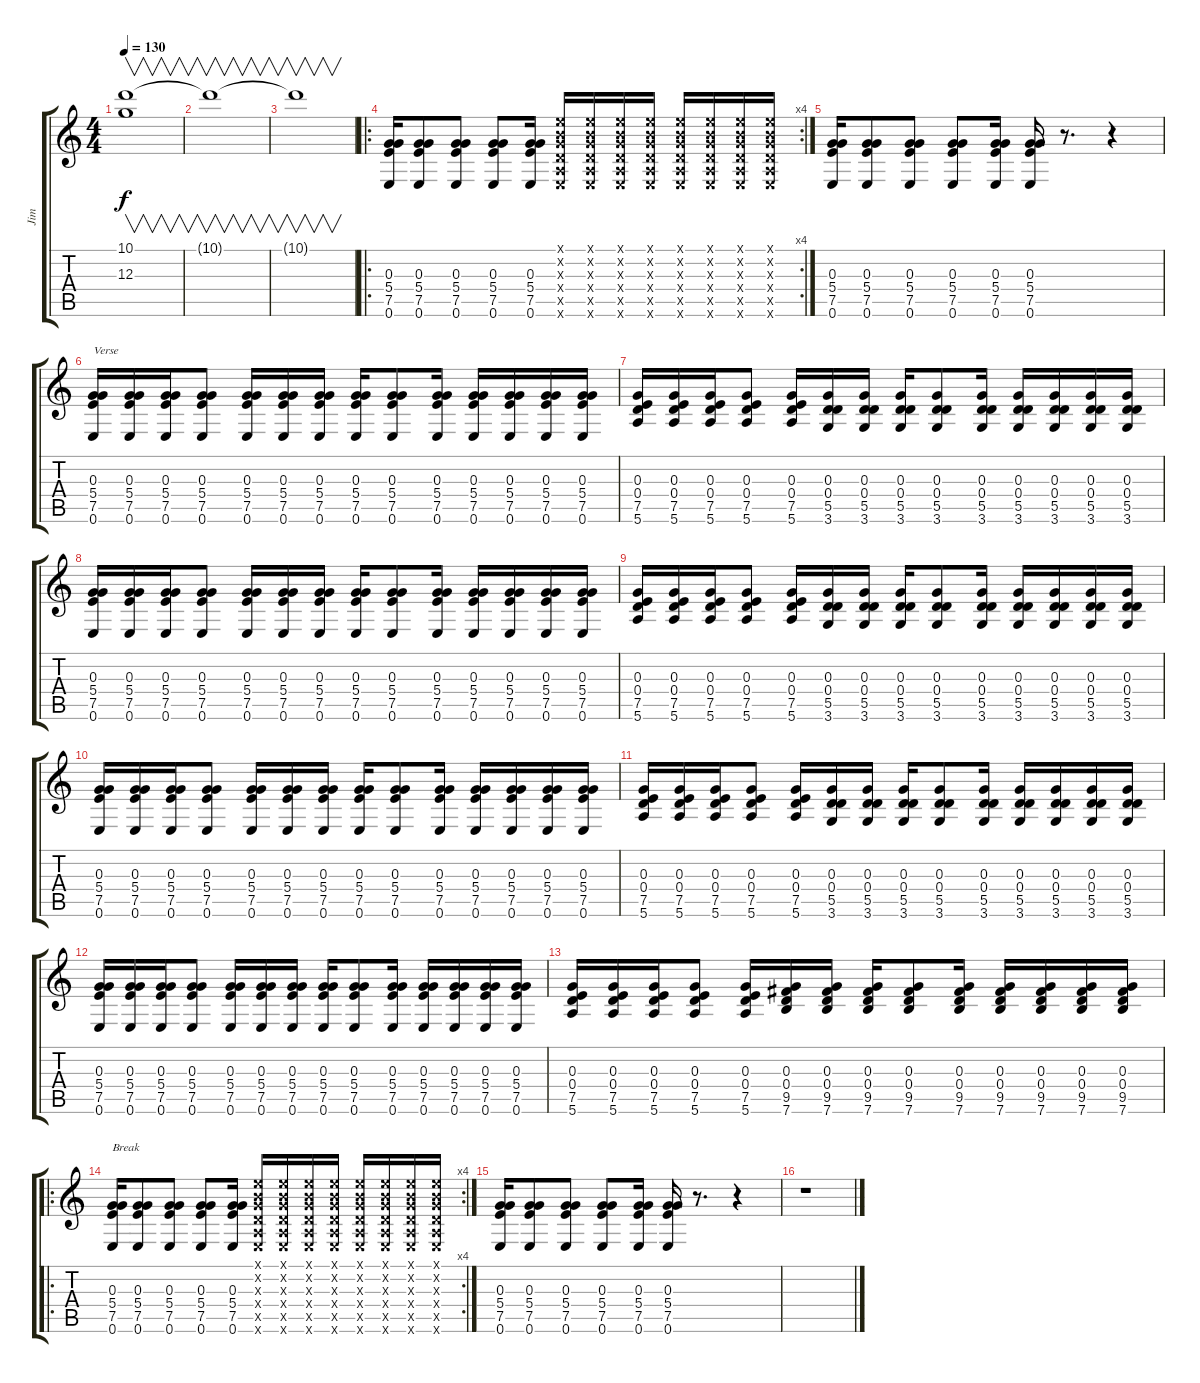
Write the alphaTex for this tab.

\track ("Jim" "Jim") {instrument overdrivenguitar}
\staff {score tabs}
\tuning (E4 B3 G3 D3 A2 E2) {hide}
\ts (4 4)
\tempo 130
\clef g2
\ks c
(10.1 12.3{t}).1{v dy f} |
10.1{t}.1{v} |
10.1{t}.1{v} |
\ro
\rc 4
(0.3 5.4 7.5 0.6).16 (0.3 5.4 7.5 0.6).8 (0.3 5.4 7.5 0.6).8 (0.3 5.4 7.5 0.6).8 (0.3 5.4 7.5 0.6).16 (0.1{x} 0.2{x} 0.3{x} 0.4{x} 0.5{x} 0.6{x}).16 (0.1{x} 0.2{x} 0.3{x} 0.4{x} 0.5{x} 0.6{x}).16 (0.1{x} 0.2{x} 0.3{x} 0.4{x} 0.5{x} 0.6{x}).16 (0.1{x} 0.2{x} 0.3{x} 0.4{x} 0.5{x} 0.6{x}).16 (0.1{x} 0.2{x} 0.3{x} 0.4{x} 0.5{x} 0.6{x}).16 (0.1{x} 0.2{x} 0.3{x} 0.4{x} 0.5{x} 0.6{x}).16 (0.1{x} 0.2{x} 0.3{x} 0.4{x} 0.5{x} 0.6{x}).16 (0.1{x} 0.2{x} 0.3{x} 0.4{x} 0.5{x} 0.6{x}).16 |
(0.3 5.4 7.5 0.6).16 (0.3 5.4 7.5 0.6).8 (0.3 5.4 7.5 0.6).8 (0.3 5.4 7.5 0.6).8 (0.3 5.4 7.5 0.6).16 (0.3 5.4 7.5 0.6).16 r.8{d} r.4 |
(0.3 5.4 7.5 0.6).16{txt "Verse"} (0.3 5.4 7.5 0.6).16 (0.3 5.4 7.5 0.6).16 (0.3 5.4 7.5 0.6).8 (0.3 5.4 7.5 0.6).16 (0.3 5.4 7.5 0.6).16 (0.3 5.4 7.5 0.6).16 (0.3 5.4 7.5 0.6).16 (0.3 5.4 7.5 0.6).8 (0.3 5.4 7.5 0.6).16 (0.3 5.4 7.5 0.6).16 (0.3 5.4 7.5 0.6).16 (0.3 5.4 7.5 0.6).16 (0.3 5.4 7.5 0.6).16 |
(0.3 0.4 7.5 5.6).16 (0.3 0.4 7.5 5.6).16 (0.3 0.4 7.5 5.6).16 (0.3 0.4 7.5 5.6).8 (0.3 0.4 7.5 5.6).16 (0.3 0.4 5.5 3.6).16 (0.3 0.4 5.5 3.6).16 (0.3 0.4 5.5 3.6).16 (0.3 0.4 5.5 3.6).8 (0.3 0.4 5.5 3.6).16 (0.3 0.4 5.5 3.6).16 (0.3 0.4 5.5 3.6).16 (0.3 0.4 5.5 3.6).16 (0.3 0.4 5.5 3.6).16 |
(0.3 5.4 7.5 0.6).16 (0.3 5.4 7.5 0.6).16 (0.3 5.4 7.5 0.6).16 (0.3 5.4 7.5 0.6).8 (0.3 5.4 7.5 0.6).16 (0.3 5.4 7.5 0.6).16 (0.3 5.4 7.5 0.6).16 (0.3 5.4 7.5 0.6).16 (0.3 5.4 7.5 0.6).8 (0.3 5.4 7.5 0.6).16 (0.3 5.4 7.5 0.6).16 (0.3 5.4 7.5 0.6).16 (0.3 5.4 7.5 0.6).16 (0.3 5.4 7.5 0.6).16 |
(0.3 0.4 7.5 5.6).16 (0.3 0.4 7.5 5.6).16 (0.3 0.4 7.5 5.6).16 (0.3 0.4 7.5 5.6).8 (0.3 0.4 7.5 5.6).16 (0.3 0.4 5.5 3.6).16 (0.3 0.4 5.5 3.6).16 (0.3 0.4 5.5 3.6).16 (0.3 0.4 5.5 3.6).8 (0.3 0.4 5.5 3.6).16 (0.3 0.4 5.5 3.6).16 (0.3 0.4 5.5 3.6).16 (0.3 0.4 5.5 3.6).16 (0.3 0.4 5.5 3.6).16 |
(0.3 5.4 7.5 0.6).16 (0.3 5.4 7.5 0.6).16 (0.3 5.4 7.5 0.6).16 (0.3 5.4 7.5 0.6).8 (0.3 5.4 7.5 0.6).16 (0.3 5.4 7.5 0.6).16 (0.3 5.4 7.5 0.6).16 (0.3 5.4 7.5 0.6).16 (0.3 5.4 7.5 0.6).8 (0.3 5.4 7.5 0.6).16 (0.3 5.4 7.5 0.6).16 (0.3 5.4 7.5 0.6).16 (0.3 5.4 7.5 0.6).16 (0.3 5.4 7.5 0.6).16 |
(0.3 0.4 7.5 5.6).16 (0.3 0.4 7.5 5.6).16 (0.3 0.4 7.5 5.6).16 (0.3 0.4 7.5 5.6).8 (0.3 0.4 7.5 5.6).16 (0.3 0.4 5.5 3.6).16 (0.3 0.4 5.5 3.6).16 (0.3 0.4 5.5 3.6).16 (0.3 0.4 5.5 3.6).8 (0.3 0.4 5.5 3.6).16 (0.3 0.4 5.5 3.6).16 (0.3 0.4 5.5 3.6).16 (0.3 0.4 5.5 3.6).16 (0.3 0.4 5.5 3.6).16 |
(0.3 5.4 7.5 0.6).16 (0.3 5.4 7.5 0.6).16 (0.3 5.4 7.5 0.6).16 (0.3 5.4 7.5 0.6).8 (0.3 5.4 7.5 0.6).16 (0.3 5.4 7.5 0.6).16 (0.3 5.4 7.5 0.6).16 (0.3 5.4 7.5 0.6).16 (0.3 5.4 7.5 0.6).8 (0.3 5.4 7.5 0.6).16 (0.3 5.4 7.5 0.6).16 (0.3 5.4 7.5 0.6).16 (0.3 5.4 7.5 0.6).16 (0.3 5.4 7.5 0.6).16 |
(0.3 0.4 7.5 5.6).16 (0.3 0.4 7.5 5.6).16 (0.3 0.4 7.5 5.6).16 (0.3 0.4 7.5 5.6).8 (0.3 0.4 7.5 5.6).16 (0.3 0.4 9.5 7.6).16 (0.3 0.4 9.5 7.6).16 (0.3 0.4 9.5 7.6).16 (0.3 0.4 9.5 7.6).8 (0.3 0.4 9.5 7.6).16 (0.3 0.4 9.5 7.6).16 (0.3 0.4 9.5 7.6).16 (0.3 0.4 9.5 7.6).16 (0.3 0.4 9.5 7.6).16 |
\ro
\rc 4
(0.3 5.4 7.5 0.6).16{txt "Break"} (0.3 5.4 7.5 0.6).8 (0.3 5.4 7.5 0.6).8 (0.3 5.4 7.5 0.6).8 (0.3 5.4 7.5 0.6).16 (0.1{x} 0.2{x} 0.3{x} 0.4{x} 0.5{x} 0.6{x}).16 (0.1{x} 0.2{x} 0.3{x} 0.4{x} 0.5{x} 0.6{x}).16 (0.1{x} 0.2{x} 0.3{x} 0.4{x} 0.5{x} 0.6{x}).16 (0.1{x} 0.2{x} 0.3{x} 0.4{x} 0.5{x} 0.6{x}).16 (0.1{x} 0.2{x} 0.3{x} 0.4{x} 0.5{x} 0.6{x}).16 (0.1{x} 0.2{x} 0.3{x} 0.4{x} 0.5{x} 0.6{x}).16 (0.1{x} 0.2{x} 0.3{x} 0.4{x} 0.5{x} 0.6{x}).16 (0.1{x} 0.2{x} 0.3{x} 0.4{x} 0.5{x} 0.6{x}).16 |
(0.3 5.4 7.5 0.6).16 (0.3 5.4 7.5 0.6).8 (0.3 5.4 7.5 0.6).8 (0.3 5.4 7.5 0.6).8 (0.3 5.4 7.5 0.6).16 (0.3 5.4 7.5 0.6).16 r.8{d} r.4 |
r.1
